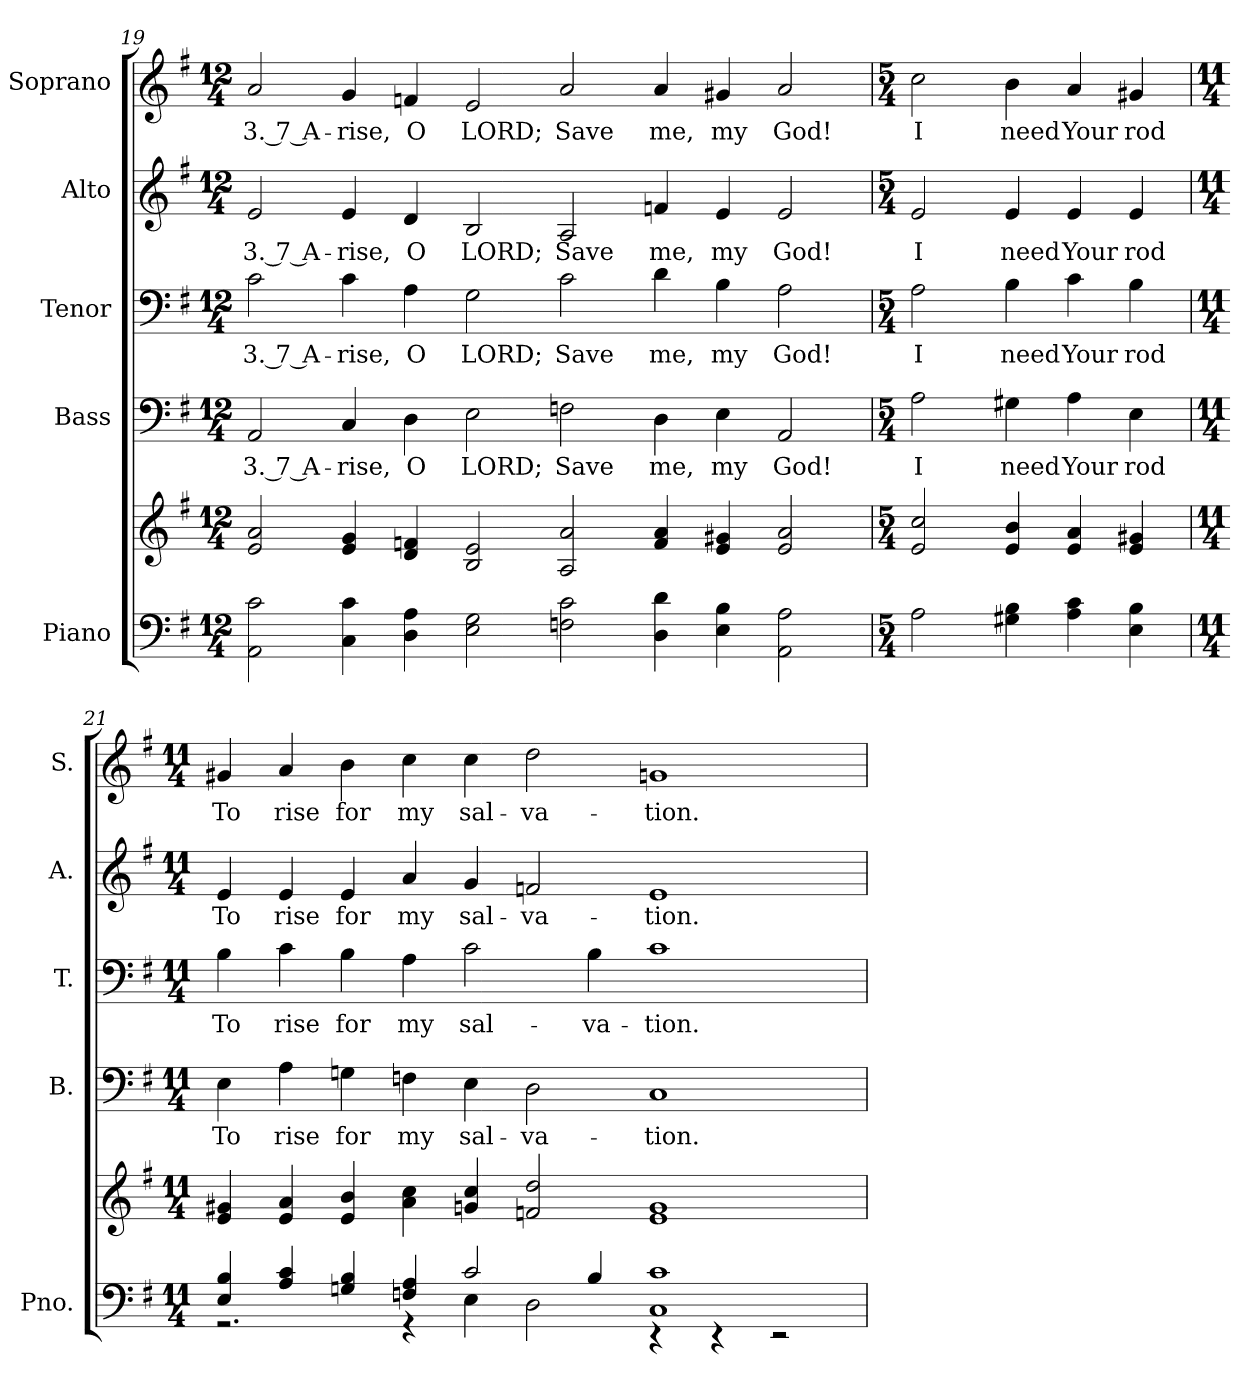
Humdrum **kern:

**kern	**kern	**kern	**text	**kern	**text	**kern	**text	**kern	**text
*part5	*part5	*part4	*part4	*part3	*part3	*part2	*part2	*part1	*part1
*staff6	*staff5	*staff4	*staff4	*staff3	*staff3	*staff2	*staff2	*staff1	*staff1
*I"Piano	*	*I"Bass	*	*I"Tenor	*	*I"Alto	*	*I"Soprano	*
*I'Pno.	*	*I'B.	*	*I'T.	*	*I'A.	*	*I'S.	*
!!LO:PB:g=z
*clefF4	*clefG2	*clefF4	*	*clefF4	*	*clefG2	*	*clefG2	*
*k[f#]	*k[f#]	*k[f#]	*	*k[f#]	*	*k[f#]	*	*k[f#]	*
*G:	*G:	*G:	*	*G:	*	*G:	*	*G:	*
*M12/4	*M12/4	*M12/4	*	*M12/4	*	*M12/4	*	*M12/4	*
=19	=19	=19	=19	=19	=19	=19	=19	=19	=19
!	!	!	!LO:LY:b:color=#000000	!	!	!	!	!	!
!	!	!	!	!	!LO:LY:b:color=#000000	!	!	!	!
!	!	!	!	!	!	!	!LO:LY:b:color=#000000	!	!
!	!	!	!	!	!	!	!	!	!LO:LY:b:color=#000000
2AAi\ 2ci	2ei/ 2ai	2AAi/	3. 7 A-	2ci\	3. 7 A-	2ei/	3. 7 A-	2ai/	3. 7 A-
!	!	!	!LO:LY:b:color=#000000	!	!	!	!	!	!
!	!	!	!	!	!LO:LY:b:color=#000000	!	!	!	!
!	!	!	!	!	!	!	!LO:LY:b:color=#000000	!	!
!	!	!	!	!	!	!	!	!	!LO:LY:b:color=#000000
4Ci\ 4ci	4ei/ 4gi	4Ci/	-rise,	4ci\	-rise,	4ei/	-rise,	4gi/	-rise,
!	!	!	!LO:LY:b:color=#000000	!	!	!	!	!	!
!	!	!	!	!	!LO:LY:b:color=#000000	!	!	!	!
!	!	!	!	!	!	!	!LO:LY:b:color=#000000	!	!
!	!	!	!	!	!	!	!	!	!LO:LY:b:color=#000000
4Di\ 4Ai	4di/ 4fni	4Di\	O	4Ai\	O	4di/	O	4fni/	O
!	!	!	!LO:LY:b:color=#000000	!	!	!	!	!	!
!	!	!	!	!	!LO:LY:b:color=#000000	!	!	!	!
!	!	!	!	!	!	!	!LO:LY:b:color=#000000	!	!
!	!	!	!	!	!	!	!	!	!LO:LY:b:color=#000000
2Ei\ 2Gi	2Bi/ 2ei	2Ei\	LORD;	2Gi\	LORD;	2Bi/	LORD;	2ei/	LORD;
!	!	!	!LO:LY:b:color=#000000	!	!	!	!	!	!
!	!	!	!	!	!LO:LY:b:color=#000000	!	!	!	!
!	!	!	!	!	!	!	!LO:LY:b:color=#000000	!	!
!	!	!	!	!	!	!	!	!	!LO:LY:b:color=#000000
2Fni\ 2ci	2Ai/ 2ai	2Fni\	Save	2ci\	Save	2Ai/	Save	2ai/	Save
!	!	!	!LO:LY:b:color=#000000	!	!	!	!	!	!
!	!	!	!	!	!LO:LY:b:color=#000000	!	!	!	!
!	!	!	!	!	!	!	!LO:LY:b:color=#000000	!	!
!	!	!	!	!	!	!	!	!	!LO:LY:b:color=#000000
4Di\ 4di	4fi/ 4ai	4Di\	me,	4di\	me,	4fni/	me,	4ai/	me,
!	!	!	!LO:LY:b:color=#000000	!	!	!	!	!	!
!	!	!	!	!	!LO:LY:b:color=#000000	!	!	!	!
!	!	!	!	!	!	!	!LO:LY:b:color=#000000	!	!
!	!	!	!	!	!	!	!	!	!LO:LY:b:color=#000000
4Ei\ 4Bi	4ei/ 4g#Xi	4Ei\	my	4Bi\	my	4ei/	my	4g#Xi/	my
!	!	!	!LO:LY:b:color=#000000	!	!	!	!	!	!
!	!	!	!	!	!LO:LY:b:color=#000000	!	!	!	!
!	!	!	!	!	!	!	!LO:LY:b:color=#000000	!	!
!	!	!	!	!	!	!	!	!	!LO:LY:b:color=#000000
2AAi\ 2Ai	2ei/ 2ai	2AAi/	God!	2Ai\	God!	2ei/	God!	2ai/	God!
=20	=20	=20	=20	=20	=20	=20	=20	=20	=20
*M5/4	*M5/4	*M5/4	*	*M5/4	*	*M5/4	*	*M5/4	*
!	!	!	!LO:LY:b:color=#000000	!	!	!	!	!	!
!	!	!	!	!	!LO:LY:b:color=#000000	!	!	!	!
!	!	!	!	!	!	!	!LO:LY:b:color=#000000	!	!
!	!	!	!	!	!	!	!	!	!LO:LY:b:color=#000000
2Ai\	2ei/ 2cci	2Ai\	I	2Ai\	I	2ei/	I	2cci\	I
!	!	!	!LO:LY:b:color=#000000	!	!	!	!	!	!
!	!	!	!	!	!LO:LY:b:color=#000000	!	!	!	!
!	!	!	!	!	!	!	!LO:LY:b:color=#000000	!	!
!	!	!	!	!	!	!	!	!	!LO:LY:b:color=#000000
4G#Xi\ 4Bi	4ei/ 4bi	4G#Xi\	need	4Bi\	need	4ei/	need	4bi\	need
!	!	!	!LO:LY:b:color=#000000	!	!	!	!	!	!
!	!	!	!	!	!LO:LY:b:color=#000000	!	!	!	!
!	!	!	!	!	!	!	!LO:LY:b:color=#000000	!	!
!	!	!	!	!	!	!	!	!	!LO:LY:b:color=#000000
4Ai\ 4ci	4ei/ 4ai	4Ai\	Your	4ci\	Your	4ei/	Your	4ai/	Your
!	!	!	!LO:LY:b:color=#000000	!	!	!	!	!	!
!	!	!	!	!	!LO:LY:b:color=#000000	!	!	!	!
!	!	!	!	!	!	!	!LO:LY:b:color=#000000	!	!
!	!	!	!	!	!	!	!	!	!LO:LY:b:color=#000000
4Ei\ 4Bi	4ei/ 4g#Xi	4Ei\	rod	4Bi\	rod	4ei/	rod	4g#Xi/	rod
!!LO:PB:g=z
=21	=21	=21	=21	=21	=21	=21	=21	=21	=21
*M11/4	*M11/4	*M11/4	*	*M11/4	*	*M11/4	*	*M11/4	*
*^	*	*	*	*	*	*	*	*	*
!	!	!	!	!LO:LY:b:color=#000000	!	!	!	!	!	!
!	!	!	!	!	!	!LO:LY:b:color=#000000	!	!	!	!
!	!	!	!	!	!	!	!	!LO:LY:b:color=#000000	!	!
!	!	!	!	!	!	!	!	!	!	!LO:LY:b:color=#000000
4Ei/ 4Bi	2.r	4ei/ 4g#Xi	4Ei\	To	4Bi\	To	4ei/	To	4g#Xi/	To
!	!	!	!	!LO:LY:b:color=#000000	!	!	!	!	!	!
!	!	!	!	!	!	!LO:LY:b:color=#000000	!	!	!	!
!	!	!	!	!	!	!	!	!LO:LY:b:color=#000000	!	!
!	!	!	!	!	!	!	!	!	!	!LO:LY:b:color=#000000
4Ai/ 4ci	.	4ei/ 4ai	4Ai\	rise	4ci\	rise	4ei/	rise	4ai/	rise
!	!	!	!	!LO:LY:b:color=#000000	!	!	!	!	!	!
!	!	!	!	!	!	!LO:LY:b:color=#000000	!	!	!	!
!	!	!	!	!	!	!	!	!LO:LY:b:color=#000000	!	!
!	!	!	!	!	!	!	!	!	!	!LO:LY:b:color=#000000
4Gni/ 4Bi	.	4ei/ 4bi	4Gni\	for	4Bi\	for	4ei/	for	4bi\	for
!	!	!	!	!LO:LY:b:color=#000000	!	!	!	!	!	!
!	!	!	!	!	!	!LO:LY:b:color=#000000	!	!	!	!
!	!	!	!	!	!	!	!	!LO:LY:b:color=#000000	!	!
!	!	!	!	!	!	!	!	!	!	!LO:LY:b:color=#000000
4Fni/ 4Ai	4r	4ai\ 4cci	4Fni\	my	4Ai\	my	4ai/	my	4cci\	my
!	!	!	!	!LO:LY:b:color=#000000	!	!	!	!	!	!
!	!	!	!	!	!	!LO:LY:b:color=#000000	!	!	!	!
!	!	!	!	!	!	!	!	!LO:LY:b:color=#000000	!	!
!	!	!	!	!	!	!	!	!	!	!LO:LY:b:color=#000000
2ci/	4Ei\	4gni/ 4cci	4Ei\	sal-	2ci\	sal-	4gi/	sal-	4cci\	sal-
!	!	!	!	!LO:LY:b:color=#000000	!	!	!	!	!	!
!	!	!	!	!	!	!	!	!LO:LY:b:color=#000000	!	!
!	!	!	!	!	!	!	!	!	!	!LO:LY:b:color=#000000
.	2Di\	2fni/ 2ddi	2Di\	-va-	.	.	2fni/	-va-	2ddi\	-va-
!	!	!	!	!	!	!LO:LY:b:color=#000000	!	!	!	!
4Bi/	.	.	.	.	4Bi\	-va-	.	.	.	.
!	!	!	!	!LO:LY:b:color=#000000	!	!	!	!	!	!
!	!	!	!	!	!	!LO:LY:b:color=#000000	!	!	!	!
!	!	!	!	!	!	!	!	!LO:LY:b:color=#000000	!	!
!	!	!	!	!	!	!	!	!	!	!LO:LY:b:color=#000000
1Ci 1ci	4r	1ei 1gi	1Ci	-tion.	1ci	-tion.	1ei	-tion.	1gni	-tion.
.	4r	.	.	.	.	.	.	.	.	.
.	2r	.	.	.	.	.	.	.	.	.
*v	*v	*	*	*	*	*	*	*	*	*
=	=	=	=	=	=	=	=	=	=
*-	*-	*-	*-	*-	*-	*-	*-	*-	*-
